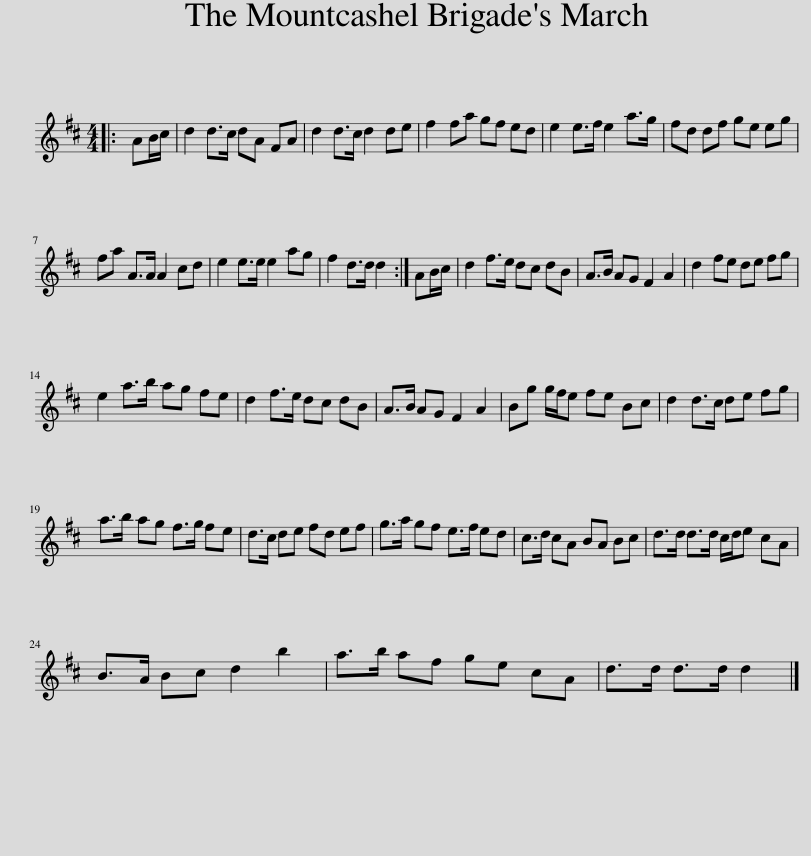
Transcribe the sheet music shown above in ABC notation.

X:1
L:1/8
M:4/4
I:linebreak $
K:D
V:1 treble
V:1
|: AB/c/ | d2 d>c dA FA | d2 d>c d2 de | f2 fa gf ed | e2 e>f e2 a>g | %5
 fd df ge eg |$ fa A>A A2 cd | e2 e>e e2 ag | f2 d>d d2 :| AB/c/ | %10
 d2 f>e dc dB | A>B AG F2 A2 | d2 fe de fg |$ e2 a>b ag fe | d2 f>e dc dB | %15
 A>B AG F2 A2 | Bg g/f/e fe Bc | d2 d>c de fg |$ a>b ag f>g fe | d>c de fd ef | %20
 g>a gf e>f ed | c>d cA BA Bc | d>d d>d c/d/e cA |$ B>A Bc d2 b2 | a>b af ge cA | %25
 d>d d>d d2 |] %26
